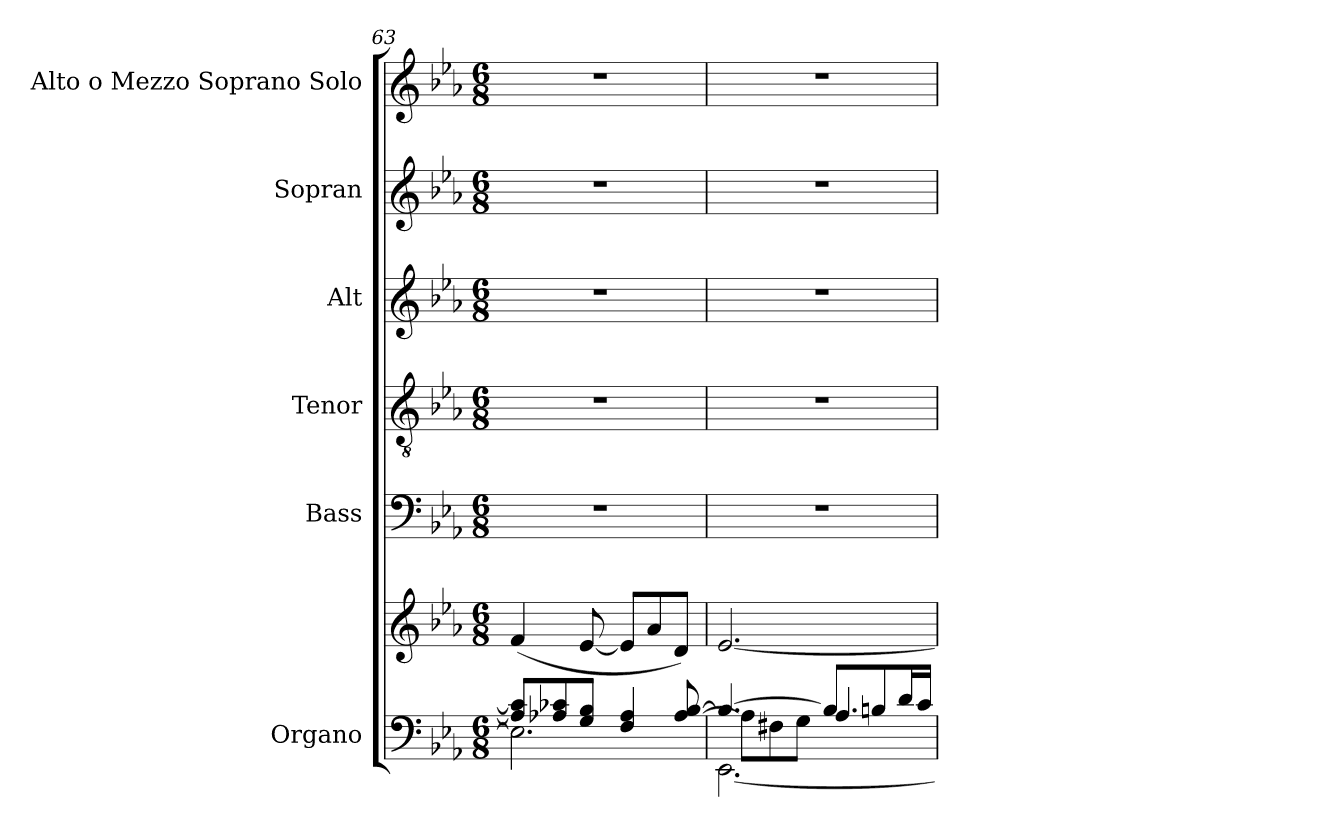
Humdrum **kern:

**kern	**kern	**kern	**kern	**kern	**kern	**kern
*part6	*part6	*part5	*part4	*part3	*part2	*part1
*staff7	*staff6	*staff5	*staff4	*staff3	*staff2	*staff1
*I"Organo	*	*I"Bass	*I"Tenor	*I"Alt	*I"Sopran	*I"Alto o Mezzo Soprano Solo
*	*	*I'B	*I'T	*I'A	*I'S	*I'S o l o
*clefF4	*clefG2	*clefF4	*clefGv2	*clefG2	*clefG2	*clefG2
*k[b-e-a-]	*k[b-e-a-]	*k[b-e-a-]	*k[b-e-a-]	*k[b-e-a-]	*k[b-e-a-]	*k[b-e-a-]
*E-:	*E-:	*E-:	*E-:	*E-:	*E-:	*E-:
*M6/8	*M6/8	*M6/8	*M6/8	*M6/8	*M6/8	*M6/8
=63	=63	=63	=63	=63	=63	=63
*^	*	*	*	*	*	*
8A/] 8c/]L	2.E-\]	(>4f/	2.r	2.r	2.r	2.r	2.r
8A-X/ 8c-X/	.	.	.	.	.	.	.
8G/ 8B-/J	.	[8e-/	.	.	.	.	.
4F/ 4A-/	.	8e-/L]	.	.	.	.	.
.	.	8a-/	.	.	.	.	.
[8A-/ [8B-/	.	8d/J)	.	.	.	.	.
=64	=64	=64	=64	=64	=64	=64	=64
*	*^	*	*	*	*	*	*
4.B-/_	[2.EE-\	8A-\L]	[2.e-/	2.r	2.r	2.r	2.r	2.r
.	.	8F#X\	.	.	.	.	.	.
.	.	8G\J	.	.	.	.	.	.
8B-/L]	.	4.A-/	.	.	.	.	.	.
8Bn/	.	.	.	.	.	.	.	.
16d/L	.	.	.	.	.	.	.	.
16c/JJ	.	.	.	.	.	.	.	.
*v	*v	*v	*	*	*	*	*	*
=	=	=	=	=	=	=
*-	*-	*-	*-	*-	*-	*-
